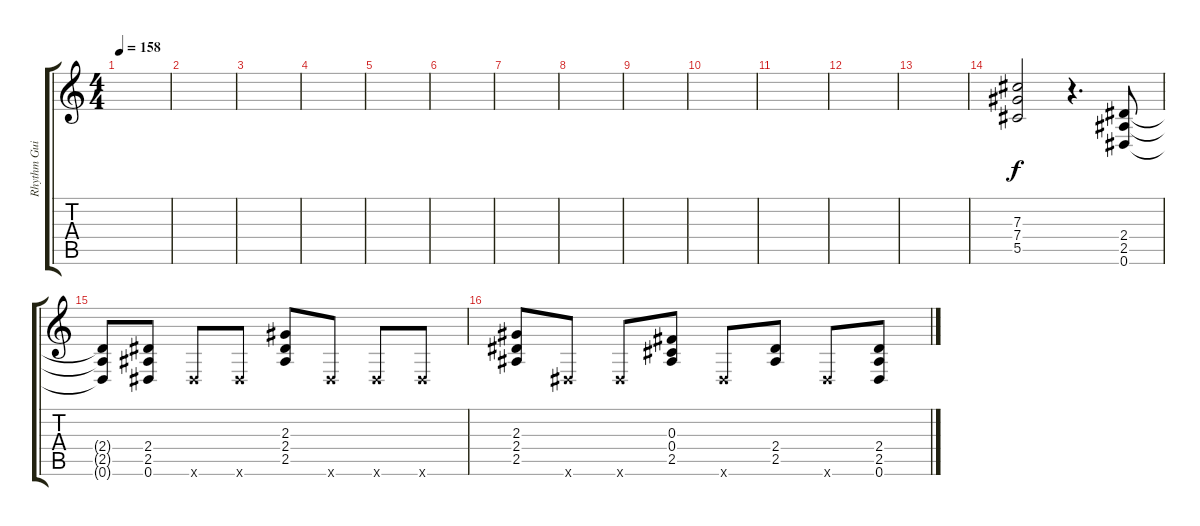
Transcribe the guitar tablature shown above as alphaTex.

\track ("Rhythm Guitar" "Rhythm Gui") {instrument distortionguitar}
\staff {score tabs}
\tuning (Eb4 Bb3 Gb3 Db3 Ab2 Eb2) {hide}
\ts (4 4)
\tempo 158
\clef g2
\ks c
|
|
|
|
|
|
|
|
|
|
|
|
|
(7.3 7.4 5.5).2 r.4{d} (2.4 2.5 0.6).8 |
(2.4{t} 2.5{t} 0.6{t}).8 (2.4 2.5 0.6).8 0.6{x}.8 0.6{x}.8 (2.3 2.4 2.5).8 0.6{x}.8 0.6{x}.8 0.6{x}.8 |
(2.3 2.4 2.5).8 0.6{x}.8 0.6{x}.8 (0.3 0.4 2.5).8 0.6{x}.8 (2.4 2.5).8 0.6{x}.8 (2.4 2.5 0.6).8
